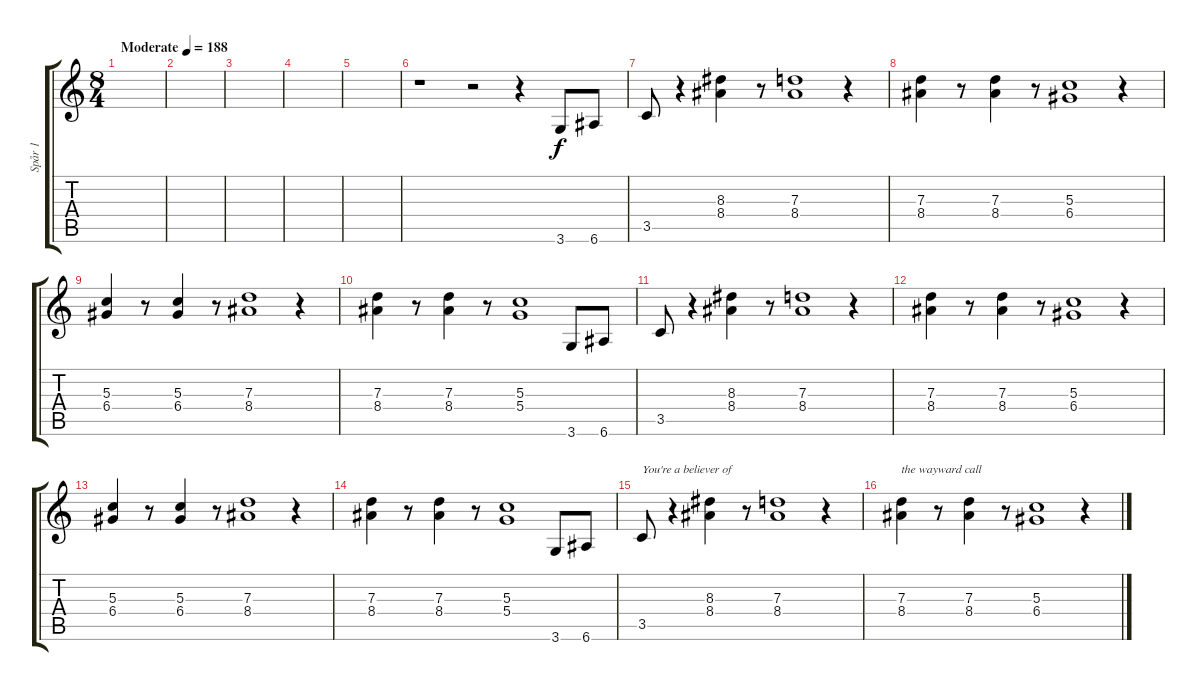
\track ("Spår 1" "Spår 1") {instrument distortionguitar}
\staff {score tabs}
\tuning (E4 B3 G3 D3 A2 E2) {hide}
\ts (8 4)
\tempo (188 "Moderate")
\clef g2
\ks c
|
|
|
|
|
r.1 r.2 r.4 3.6.8 6.6.8 |
3.5.8 r.4 (8.3 8.4).4 r.8 (7.3 8.4).1 r.4 |
(7.3 8.4).4 r.8 (7.3 8.4).4 r.8 (5.3 6.4).1 r.4 |
(5.3 6.4).4 r.8 (5.3 6.4).4 r.8 (7.3 8.4).1 r.4 |
(7.3 8.4).4 r.8 (7.3 8.4).4 r.8 (5.3 5.4).1 3.6.8 6.6.8 |
3.5.8 r.4 (8.3 8.4).4 r.8 (7.3 8.4).1 r.4 |
(7.3 8.4).4 r.8 (7.3 8.4).4 r.8 (5.3 6.4).1 r.4 |
(5.3 6.4).4 r.8 (5.3 6.4).4 r.8 (7.3 8.4).1 r.4 |
(7.3 8.4).4 r.8 (7.3 8.4).4 r.8 (5.3 5.4).1 3.6.8 6.6.8 |
3.5.8{txt "You're a believer of"} r.4 (8.3 8.4).4 r.8 (7.3 8.4).1 r.4 |
(7.3 8.4).4{txt "the wayward call"} r.8 (7.3 8.4).4 r.8 (5.3 6.4).1 r.4
